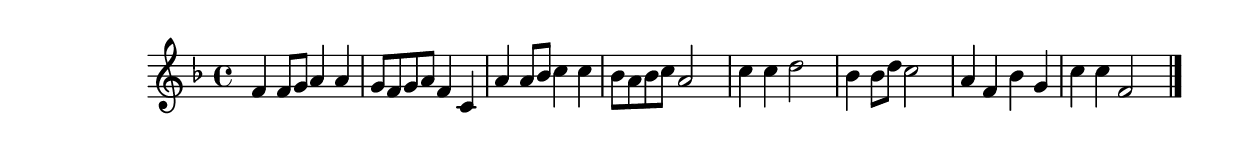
\version "2.20.0"
\header {
\include "lilypond-book-preamble.ly"
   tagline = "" % removed
 }
\score {
 {
  \key f \major \relative c'{\time 4/4 f4 f8 g a4 a | g8 f g a f4 c | a' a8 bes c4 c | bes8 a bes c a2 | c4 c d2 | bes4 bes8 d8 c2 | a4 f bes g | c c f,2 \bar "|."} 

}
\layout {
  \context {
      \Score 
      proportionalNotationDuration =  #(ly:make-moment 1/5)
 }
 }
\midi {\tempo 4 = 60}
}
